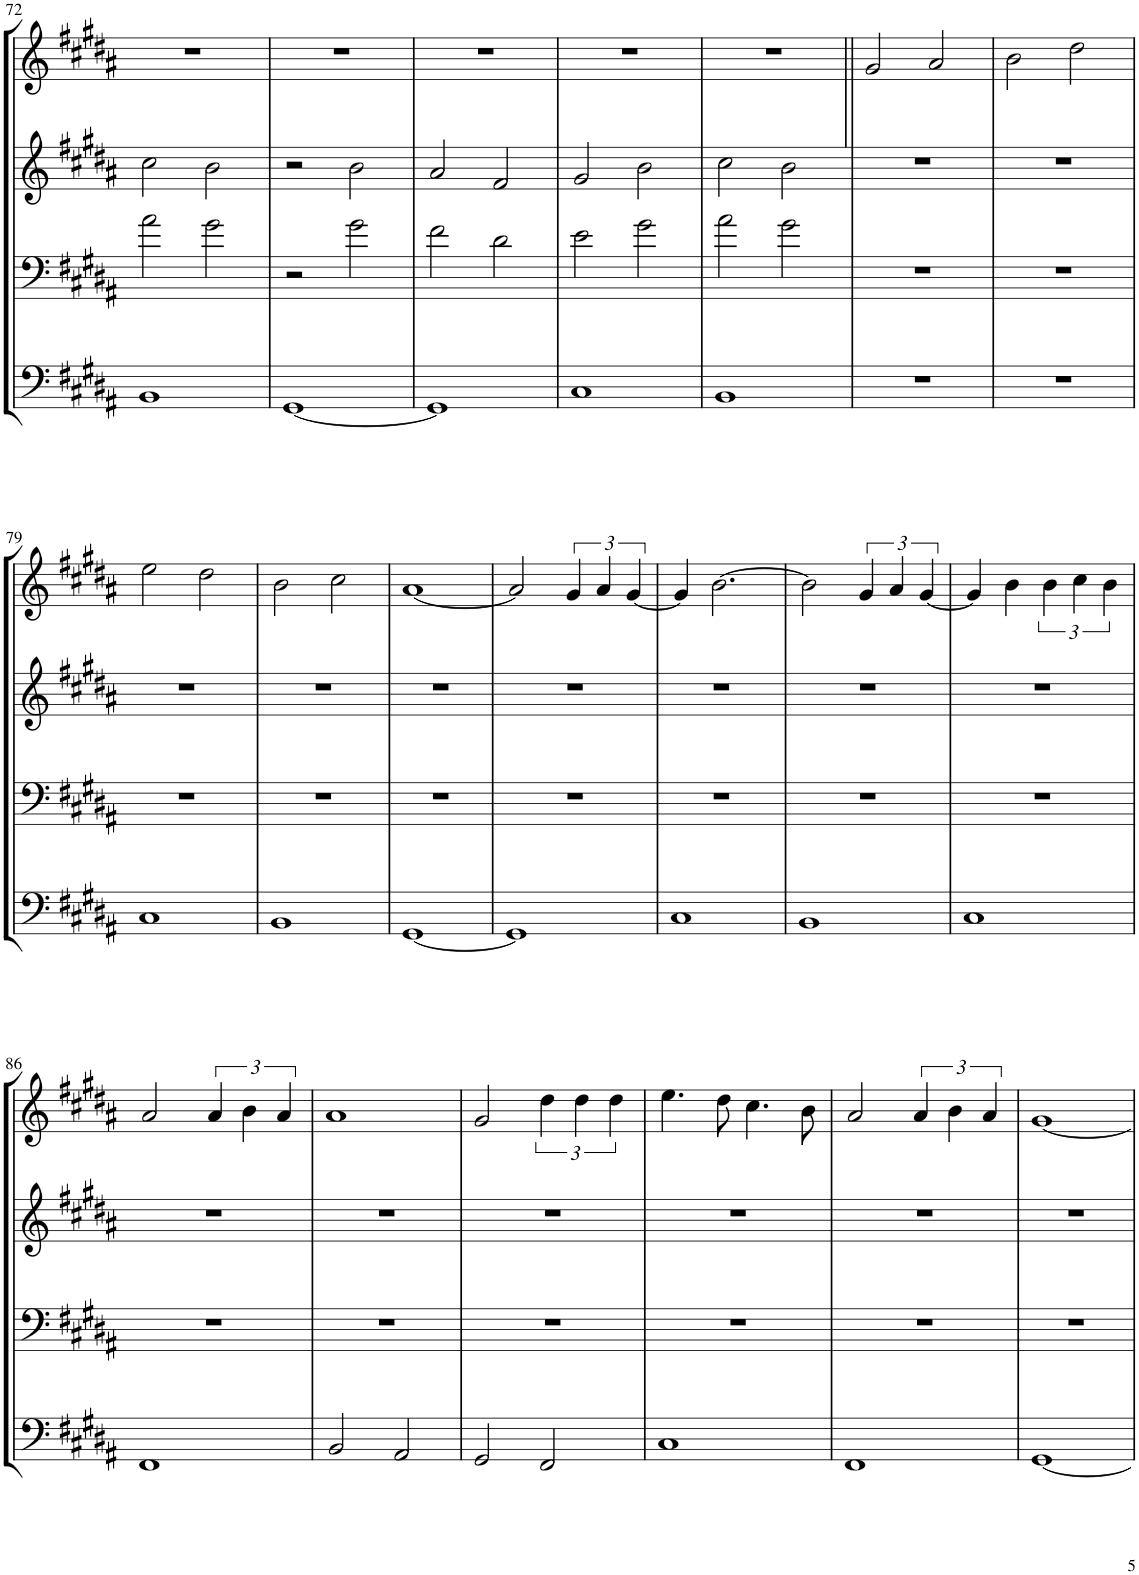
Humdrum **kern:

**kern	**kern	**kern	**kern
*part4	*part3	*part2	*part1
*staff4	*staff3	*staff2	*staff1
*I"Tuba	*I"Trombone	*I"Bb Trumpet 2	*I"Bb Trumpet 1
*I'Tba	*I'Trb	*I'Tpt	*I'Tpt
!!LO:PB:g=z
*clefF4	*clefF4	*clefG2	*clefG2
*	*	*ITrd1c2	*ITrd1c2
*k[f#c#g#d#a#]	*k[f#c#g#d#a#]	*k[f#c#g#d#a#]	*k[f#c#g#d#a#]
*M4/4	*M4/4	*M4/4	*M4/4
=72	=72	=72	=72
1BB	2a#\	2cc#\	1r
.	2g#\	2b\	.
=73	=73	=73	=73
[1GG#	2r	2r	1r
.	2g#\	2b\	.
=74	=74	=74	=74
1GG#]	2f#\	2a#/	1r
.	2d#\	2f#/	.
=75	=75	=75	=75
1C#	2e\	2g#/	1r
.	2g#\	2b\	.
=76	=76	=76	=76
1BB	2a#\	2cc#\	1r
.	2g#\	2b\	.
=77||	=77||	=77||	=77||
1r	1r	1r	2g#/
.	.	.	2a#/
=78	=78	=78	=78
1r	1r	1r	2b\
.	.	.	2dd#\
!!LO:LB:g=z
=79	=79	=79	=79
1C#	1r	1r	2ee\
.	.	.	2dd#\
=80	=80	=80	=80
1BB	1r	1r	2b\
.	.	.	2cc#\
=81	=81	=81	=81
[1GG#	1r	1r	[1a#
=82	=82	=82	=82
1GG#]	1r	1r	2a#/]
.	.	.	6g#/
.	.	.	6a#/
.	.	.	[6g#/
=83	=83	=83	=83
1C#	1r	1r	4g#/]
.	.	.	[2.b\
=84	=84	=84	=84
1BB	1r	1r	2b\]
.	.	.	6g#/
.	.	.	6a#/
.	.	.	[6g#/
=85	=85	=85	=85
1C#	1r	1r	4g#/]
.	.	.	4b\
.	.	.	6b\
.	.	.	6cc#\
.	.	.	6b\
!!LO:LB:g=z
=86	=86	=86	=86
1FF#	1r	1r	2a#/
.	.	.	6a#/
.	.	.	6b\
.	.	.	6a#/
=87	=87	=87	=87
2BB/	1r	1r	1a#
2AA#/	.	.	.
=88	=88	=88	=88
2GG#/	1r	1r	2g#/
2FF#/	.	.	6dd#\
.	.	.	6dd#\
.	.	.	6dd#\
=89	=89	=89	=89
1C#	1r	1r	4.ee\
.	.	.	8dd#\
.	.	.	4.cc#\
.	.	.	8b\
=90	=90	=90	=90
1FF#	1r	1r	2a#/
.	.	.	6a#/
.	.	.	6b\
.	.	.	6a#/
=91	=91	=91	=91
[1GG#	1r	1r	[1g#
=	=	=	=
*-	*-	*-	*-
